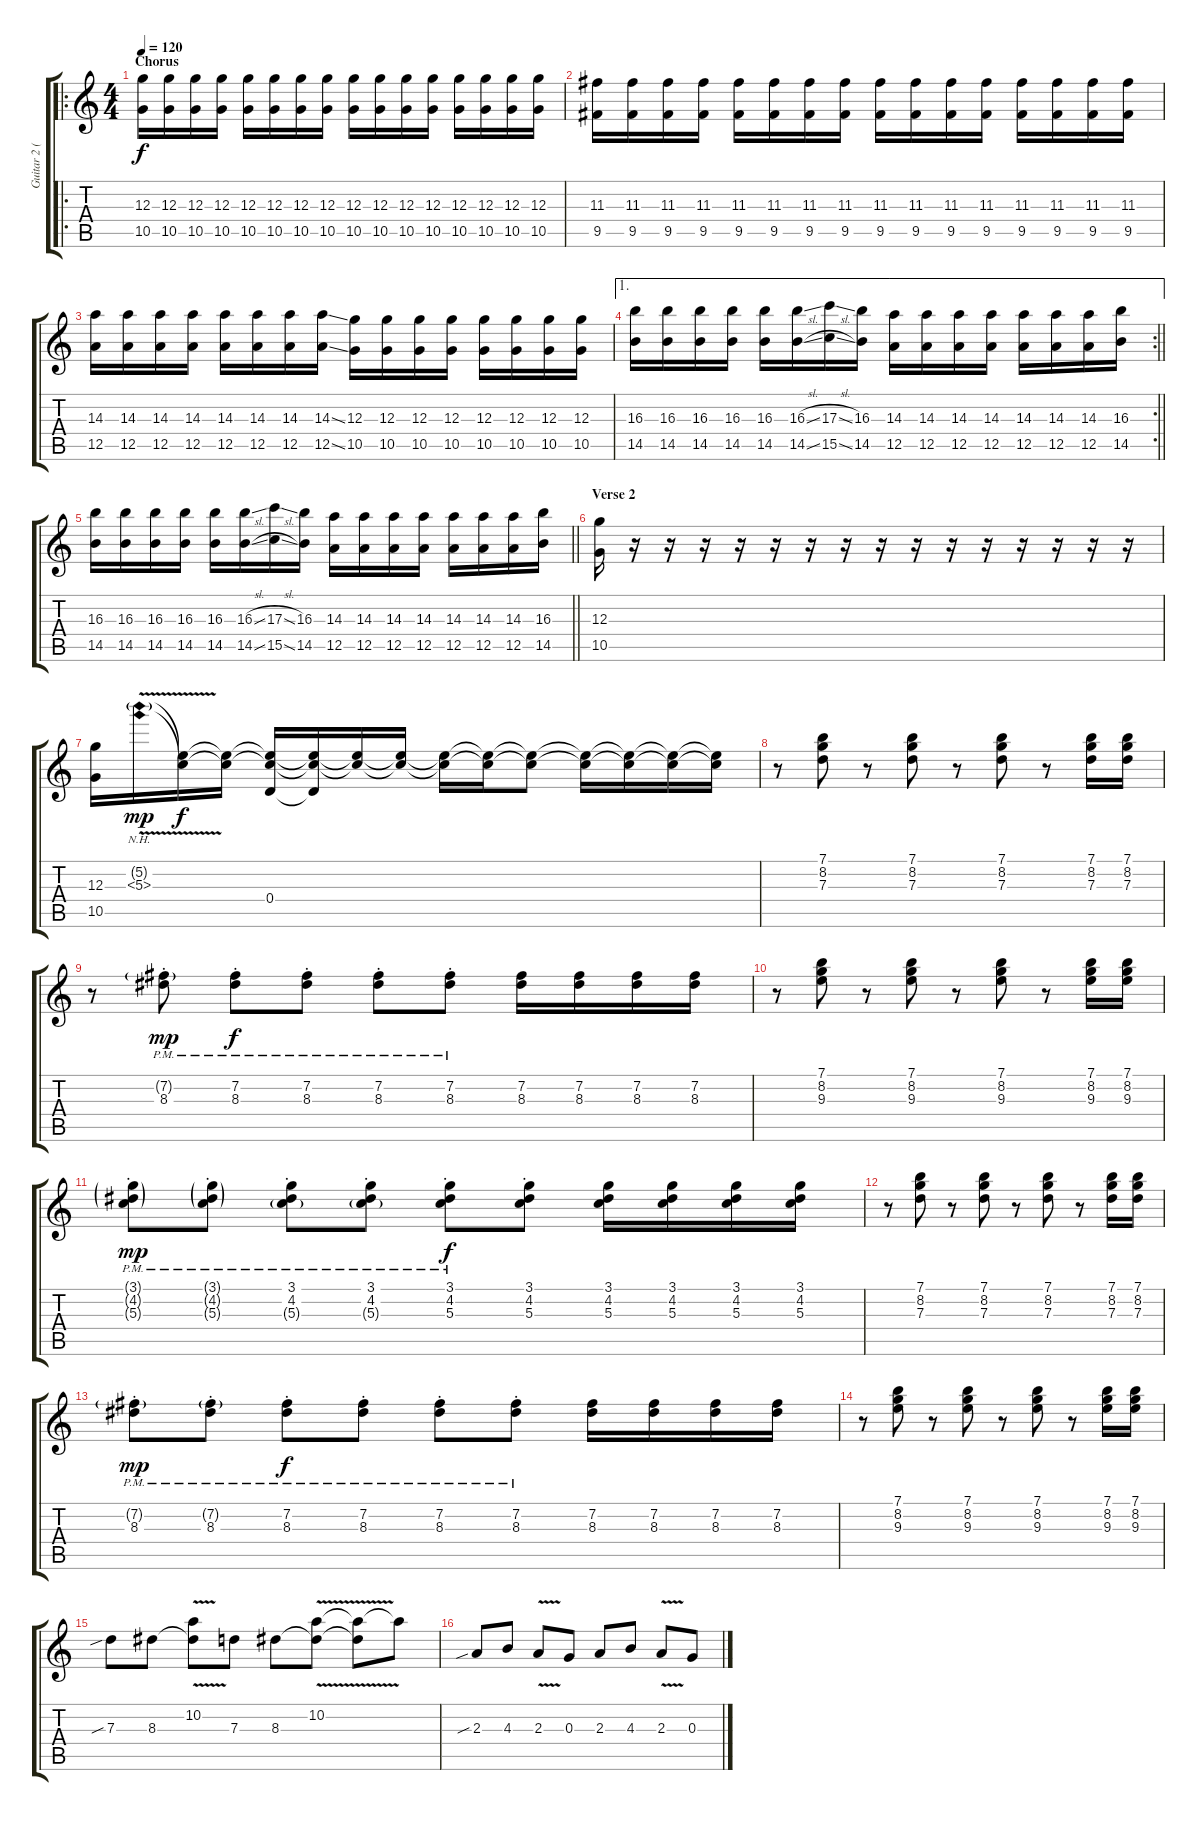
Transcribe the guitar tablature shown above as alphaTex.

\track ("Guitar 2 (Iero)" "Guitar 2 (") {instrument overdrivenguitar}
\staff {score tabs}
\tuning (E4 B3 G3 D3 A2 E2) {hide}
\ro
\ts (4 4)
\section ("" "Chorus")
\tempo 120
\clef g2
\ks c
(12.3 10.5).16{dy f} (12.3 10.5).16 (12.3 10.5).16 (12.3 10.5).16 (12.3 10.5).16 (12.3 10.5).16 (12.3 10.5).16 (12.3 10.5).16 (12.3 10.5).16 (12.3 10.5).16 (12.3 10.5).16 (12.3 10.5).16 (12.3 10.5).16 (12.3 10.5).16 (12.3 10.5).16 (12.3 10.5).16 |
(11.3 9.5).16 (11.3 9.5).16 (11.3 9.5).16 (11.3 9.5).16 (11.3 9.5).16 (11.3 9.5).16 (11.3 9.5).16 (11.3 9.5).16 (11.3 9.5).16 (11.3 9.5).16 (11.3 9.5).16 (11.3 9.5).16 (11.3 9.5).16 (11.3 9.5).16 (11.3 9.5).16 (11.3 9.5).16 |
(14.3 12.5).16 (14.3 12.5).16 (14.3 12.5).16 (14.3 12.5).16 (14.3 12.5).16 (14.3 12.5).16 (14.3 12.5).16 (14.3{ss} 12.5{ss}).16 (12.3 10.5).16 (12.3 10.5).16 (12.3 10.5).16 (12.3 10.5).16 (12.3 10.5).16 (12.3 10.5).16 (12.3 10.5).16 (12.3 10.5).16 |
\ae 1
\rc 2
\barLineRight lightlight
(16.3 14.5).16 (16.3 14.5).16 (16.3 14.5).16 (16.3 14.5).16 (16.3 14.5).16 (16.3{sl} 14.5{sl}).16 (17.3{sl} 15.5{sl}).16 (16.3 14.5).16 (14.3 12.5).16 (14.3 12.5).16 (14.3 12.5).16 (14.3 12.5).16 (14.3 12.5).16 (14.3 12.5).16 (14.3 12.5).16 (16.3 14.5).16 |
\barLineRight lightlight
(16.3 14.5).16 (16.3 14.5).16 (16.3 14.5).16 (16.3 14.5).16 (16.3 14.5).16 (16.3{sl} 14.5{sl}).16 (17.3{sl} 15.5{sl}).16 (16.3 14.5).16 (14.3 12.5).16 (14.3 12.5).16 (14.3 12.5).16 (14.3 12.5).16 (14.3 12.5).16 (14.3 12.5).16 (14.3 12.5).16 (16.3 14.5).16 |
\section ("" "Verse 2")
(12.3 10.5).16 r.16 r.16 r.16 r.16 r.16 r.16 r.16 r.16 r.16 r.16 r.16 r.16 r.16 r.16 r.16 |
(12.3 10.5).16 (5.2{nh g} 5.3{nh v}).16{dy mp volume 0} (5.2{t} 5.3{t}).16{dy f volume 11} (5.2{t} 5.3{t}).16 (5.2{t} 5.3{t} 0.4).16 (5.2{t} 5.3{t} 0.4{t}).16 (5.2{t} 5.3{t}).16 (5.2{t} 5.3{t}).16 (5.2{t} 5.3{t}).16 (5.2{t} 5.3{t}).16 (5.2{t} 5.3{t}).8 (5.2{t} 5.3{t}).16 (5.2{t} 5.3{t}).16 (5.2{t} 5.3{t}).16 (5.2{t} 5.3{t}).16 |
r.8 (7.1 8.2 7.3).8 r.8 (7.1 8.2 7.3).8 r.8 (7.1 8.2 7.3).8 r.8 (7.1 8.2 7.3).16 (7.1 8.2 7.3).16 |
r.8{volume 10 balance 5} (7.2{g pm st} 8.3{pm st}).8{dy mp} (7.2{pm st} 8.3{st}).8{dy f} (7.2{pm st} 8.3{pm st}).8 (7.2{pm st} 8.3{st}).8 (7.2{pm st} 8.3{st}).8 (7.2 8.3).16 (7.2 8.3).16 (7.2 8.3).16 (7.2 8.3).16 |
r.8 (7.1 8.2 9.3).8 r.8 (7.1 8.2 9.3).8 r.8 (7.1 8.2 9.3).8 r.8 (7.1 8.2 9.3).16 (7.1 8.2 9.3).16 |
(3.1{g pm st} 4.2{g pm st} 5.3{g pm st}).8{dy mp volume 10 balance 5} (3.1{g pm st} 4.2{g pm st} 5.3{g pm st}).8 (3.1{pm st} 4.2{pm st} 5.3{g pm st}).8 (3.1{pm st} 4.2{pm st} 5.3{g pm st}).8 (3.1{pm} 4.2{pm} 5.3{pm st}).8{dy f} (3.1{st} 4.2{st} 5.3{st}).8 (3.1 4.2 5.3).16 (3.1 4.2 5.3).16 (3.1 4.2 5.3).16 (3.1 4.2 5.3).16 |
r.8 (7.1 8.2 7.3).8 r.8 (7.1 8.2 7.3).8 r.8 (7.1 8.2 7.3).8 r.8 (7.1 8.2 7.3).16 (7.1 8.2 7.3).16 |
(7.2{g pm st} 8.3{pm st}).8{dy mp volume 10 balance 5} (7.2{g pm st} 8.3{pm}).8 (7.2{pm st} 8.3{pm}).8{dy f} (7.2{pm st} 8.3{pm st}).8 (7.2{pm st} 8.3{st}).8 (7.2{pm st} 8.3{st}).8 (7.2 8.3).16 (7.2 8.3).16 (7.2 8.3).16 (7.2 8.3).16 |
r.8 (7.1 8.2 9.3).8 r.8 (7.1 8.2 9.3).8 r.8 (7.1 8.2 9.3).8 r.8 (7.1 8.2 9.3).16 (7.1 8.2 9.3).16 |
7.3{sib}.8 8.3.8 (10.2{v} 8.3{t}).8 7.3.8 8.3.8 (10.2{v} 8.3{t}).8 (10.2{t} 8.3{t}).8 10.2{t}.8 |
2.3{sib}.8{volume 14} 4.3.8 2.3{v}.8 0.3.8 2.3.8 4.3.8 2.3{v}.8 0.3{ss}.8
